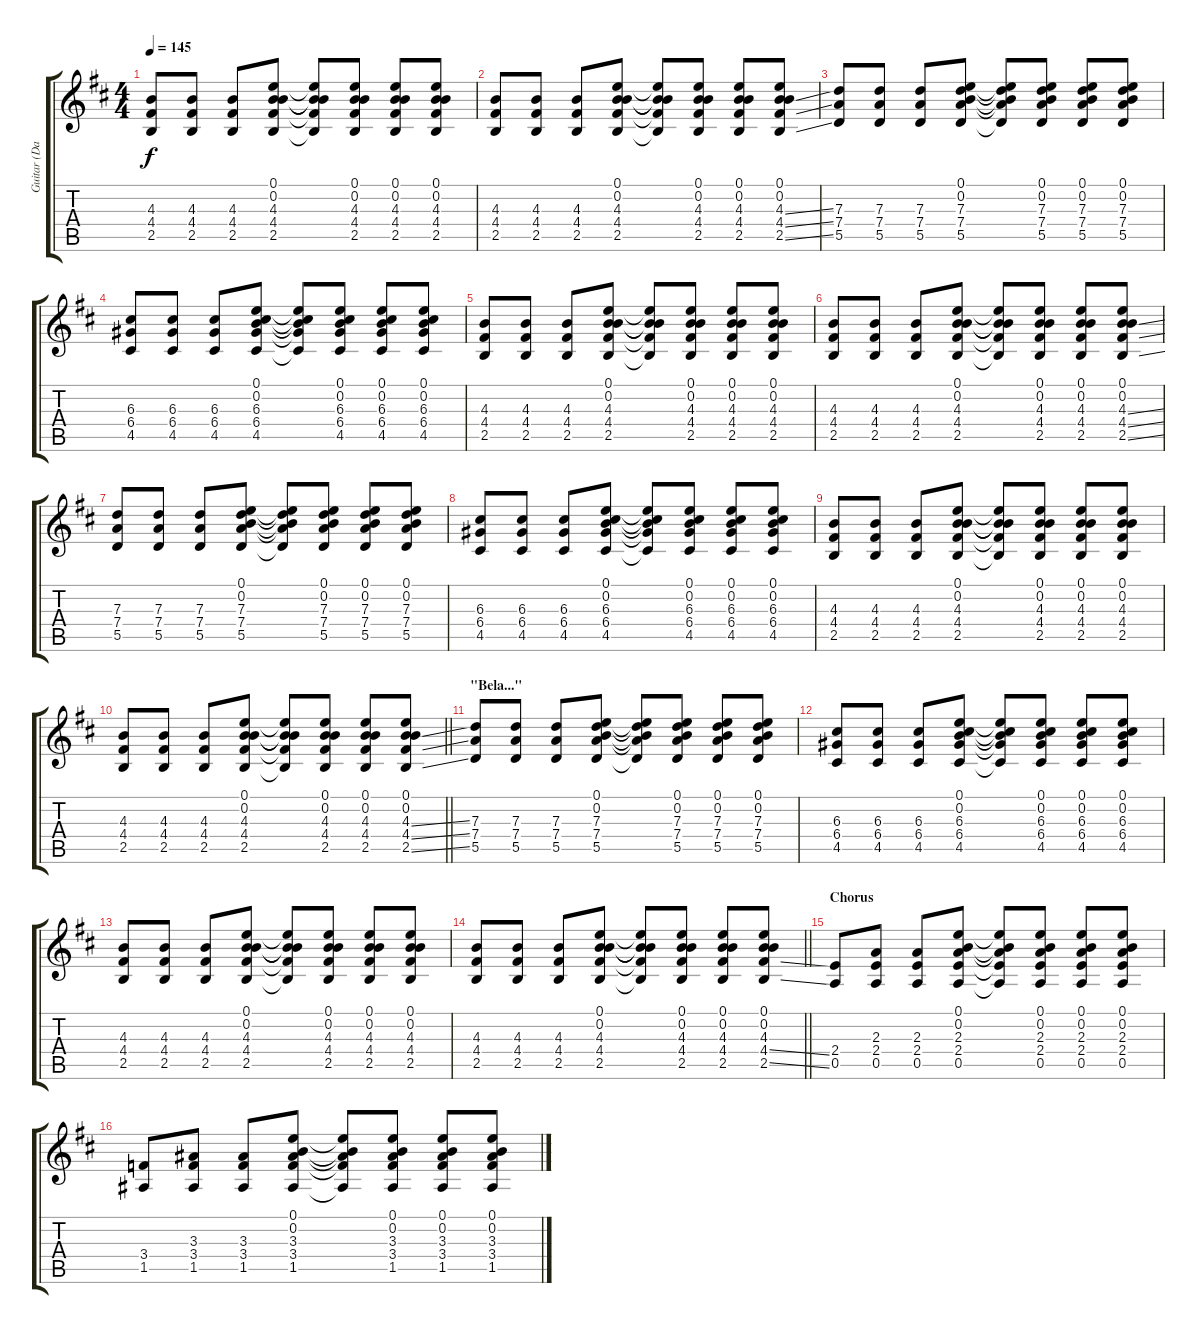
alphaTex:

\track ("Guitar (Daniel Ash)" "Guitar (Da") {instrument electricguitarclean}
\staff {score tabs}
\tuning (E4 B3 G3 D3 A2 E2) {hide}
\ts (4 4)
\tempo 145
\clef g2
\ks d
(4.3 4.4 2.5).8{dy f} (4.3 4.4 2.5).8 (4.3 4.4 2.5).8 (0.1 0.2 4.3 4.4 2.5).8 (0.1{t} 0.2{t} 4.3{t} 4.4{t} 2.5{t}).8 (0.1 0.2 4.3 4.4 2.5).8 (0.1 0.2 4.3 4.4 2.5).8 (0.1 0.2 4.3 4.4 2.5).8 |
(4.3 4.4 2.5).8 (4.3 4.4 2.5).8 (4.3 4.4 2.5).8 (0.1 0.2 4.3 4.4 2.5).8 (0.1{t} 0.2{t} 4.3{t} 4.4{t} 2.5{t}).8 (0.1 0.2 4.3 4.4 2.5).8 (0.1 0.2 4.3 4.4 2.5).8 (0.1 0.2 4.3{ss} 4.4{ss} 2.5{ss}).8 |
(7.3 7.4 5.5).8 (7.3 7.4 5.5).8 (7.3 7.4 5.5).8 (0.1 0.2 7.3 7.4 5.5).8 (0.1{t} 0.2{t} 7.3{t} 7.4{t} 5.5{t}).8 (0.1 0.2 7.3 7.4 5.5).8 (0.1 0.2 7.3 7.4 5.5).8 (0.1 0.2 7.3 7.4 5.5).8 |
(6.3 6.4 4.5).8 (6.3 6.4 4.5).8 (6.3 6.4 4.5).8 (0.1 0.2 6.3 6.4 4.5).8 (0.1{t} 0.2{t} 6.3{t} 6.4{t} 4.5{t}).8 (0.1 0.2 6.3 6.4 4.5).8 (0.1 0.2 6.3 6.4 4.5).8 (0.1 0.2 6.3 6.4 4.5).8 |
(4.3 4.4 2.5).8 (4.3 4.4 2.5).8 (4.3 4.4 2.5).8 (0.1 0.2 4.3 4.4 2.5).8 (0.1{t} 0.2{t} 4.3{t} 4.4{t} 2.5{t}).8 (0.1 0.2 4.3 4.4 2.5).8 (0.1 0.2 4.3 4.4 2.5).8 (0.1 0.2 4.3 4.4 2.5).8 |
(4.3 4.4 2.5).8 (4.3 4.4 2.5).8 (4.3 4.4 2.5).8 (0.1 0.2 4.3 4.4 2.5).8 (0.1{t} 0.2{t} 4.3{t} 4.4{t} 2.5{t}).8 (0.1 0.2 4.3 4.4 2.5).8 (0.1 0.2 4.3 4.4 2.5).8 (0.1 0.2 4.3{ss} 4.4{ss} 2.5{ss}).8 |
(7.3 7.4 5.5).8 (7.3 7.4 5.5).8 (7.3 7.4 5.5).8 (0.1 0.2 7.3 7.4 5.5).8 (0.1{t} 0.2{t} 7.3{t} 7.4{t} 5.5{t}).8 (0.1 0.2 7.3 7.4 5.5).8 (0.1 0.2 7.3 7.4 5.5).8 (0.1 0.2 7.3 7.4 5.5).8 |
(6.3 6.4 4.5).8 (6.3 6.4 4.5).8 (6.3 6.4 4.5).8 (0.1 0.2 6.3 6.4 4.5).8 (0.1{t} 0.2{t} 6.3{t} 6.4{t} 4.5{t}).8 (0.1 0.2 6.3 6.4 4.5).8 (0.1 0.2 6.3 6.4 4.5).8 (0.1 0.2 6.3 6.4 4.5).8 |
(4.3 4.4 2.5).8 (4.3 4.4 2.5).8 (4.3 4.4 2.5).8 (0.1 0.2 4.3 4.4 2.5).8 (0.1{t} 0.2{t} 4.3{t} 4.4{t} 2.5{t}).8 (0.1 0.2 4.3 4.4 2.5).8 (0.1 0.2 4.3 4.4 2.5).8 (0.1 0.2 4.3 4.4 2.5).8 |
\barLineRight lightlight
(4.3 4.4 2.5).8 (4.3 4.4 2.5).8 (4.3 4.4 2.5).8 (0.1 0.2 4.3 4.4 2.5).8 (0.1{t} 0.2{t} 4.3{t} 4.4{t} 2.5{t}).8 (0.1 0.2 4.3 4.4 2.5).8 (0.1 0.2 4.3 4.4 2.5).8 (0.1 0.2 4.3{ss} 4.4{ss} 2.5{ss}).8 |
\section ("" "\"Bela...\"")
(7.3 7.4 5.5).8 (7.3 7.4 5.5).8 (7.3 7.4 5.5).8 (0.1 0.2 7.3 7.4 5.5).8 (0.1{t} 0.2{t} 7.3{t} 7.4{t} 5.5{t}).8 (0.1 0.2 7.3 7.4 5.5).8 (0.1 0.2 7.3 7.4 5.5).8 (0.1 0.2 7.3 7.4 5.5).8 |
(6.3 6.4 4.5).8 (6.3 6.4 4.5).8 (6.3 6.4 4.5).8 (0.1 0.2 6.3 6.4 4.5).8 (0.1{t} 0.2{t} 6.3{t} 6.4{t} 4.5{t}).8 (0.1 0.2 6.3 6.4 4.5).8 (0.1 0.2 6.3 6.4 4.5).8 (0.1 0.2 6.3 6.4 4.5).8 |
(4.3 4.4 2.5).8 (4.3 4.4 2.5).8 (4.3 4.4 2.5).8 (0.1 0.2 4.3 4.4 2.5).8 (0.1{t} 0.2{t} 4.3{t} 4.4{t} 2.5{t}).8 (0.1 0.2 4.3 4.4 2.5).8 (0.1 0.2 4.3 4.4 2.5).8 (0.1 0.2 4.3 4.4 2.5).8 |
\barLineRight lightlight
(4.3 4.4 2.5).8 (4.3 4.4 2.5).8 (4.3 4.4 2.5).8 (0.1 0.2 4.3 4.4 2.5).8 (0.1{t} 0.2{t} 4.3{t} 4.4{t} 2.5{t}).8 (0.1 0.2 4.3 4.4 2.5).8 (0.1 0.2 4.3 4.4 2.5).8 (0.1 0.2 4.3 4.4{ss} 2.5{ss}).8 |
\section ("" "Chorus")
(2.4 0.5).8 (2.3 2.4 0.5).8 (2.3 2.4 0.5).8 (0.1 0.2 2.3 2.4 0.5).8 (0.1{t} 0.2{t} 2.3{t} 2.4{t} 0.5{t}).8 (0.1 0.2 2.3 2.4 0.5).8 (0.1 0.2 2.3 2.4 0.5).8 (0.1 0.2 2.3 2.4 0.5).8 |
(3.4 1.5).8 (3.3 3.4 1.5).8 (3.3 3.4 1.5).8 (0.1 0.2 3.3 3.4 1.5).8 (0.1{t} 0.2{t} 3.3{t} 3.4{t} 1.5{t}).8 (0.1 0.2 3.3 3.4 1.5).8 (0.1 0.2 3.3 3.4 1.5).8 (0.1 0.2 3.3 3.4 1.5).8
